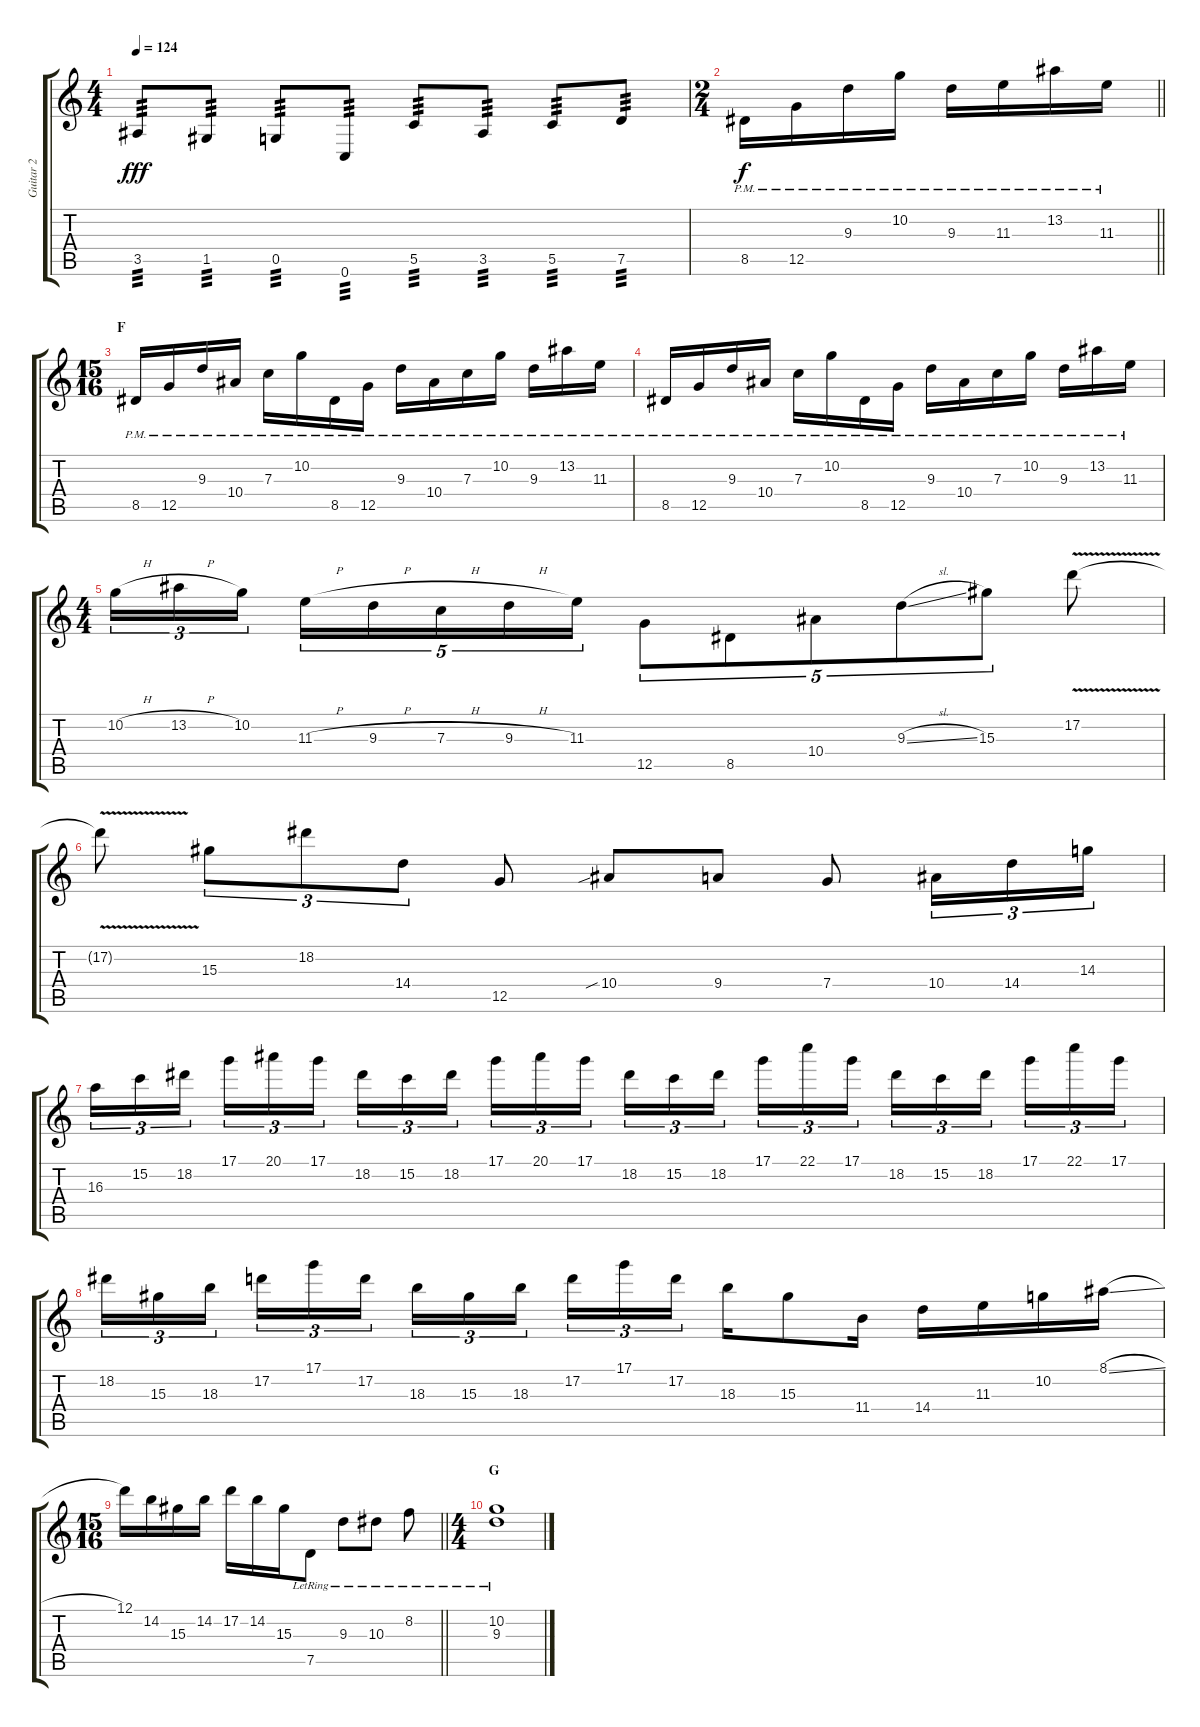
\track ("Guitar 2" "Guitar 2") {instrument distortionguitar}
\staff {score tabs}
\tuning (D4 A3 F3 C3 G2 C2) {hide}
\ts (4 4)
\tempo 124
\clef g2
\ks c
3.5.8{tp 3 dy fff} 1.5.8{tp 3} 0.5.8{tp 3} 0.6.8{tp 3} 5.5.8{tp 3} 3.5.8{tp 3} 5.5.8{tp 3} 7.5.8{tp 3} |
\ts (2 4)
\barLineRight lightlight
8.5{pm}.16{dy f} 12.5{pm}.16 9.3{pm}.16 10.2{pm}.16 9.3{pm}.16 11.3{pm}.16 13.2{pm}.16 11.3{pm}.16 |
\ts (15 16)
\section ("" "F")
8.5{pm}.16 12.5{pm}.16 9.3{pm}.16 10.4{pm}.16 7.3{pm}.16 10.2{pm}.16 8.5{pm}.16 12.5{pm}.16 9.3{pm}.16 10.4{pm}.16 7.3{pm}.16 10.2{pm}.16 9.3{pm}.16 13.2{pm}.16 11.3{pm}.16 |
8.5{pm}.16 12.5{pm}.16 9.3{pm}.16 10.4{pm}.16 7.3{pm}.16 10.2{pm}.16 8.5{pm}.16 12.5{pm}.16 9.3{pm}.16 10.4{pm}.16 7.3{pm}.16 10.2{pm}.16 9.3{pm}.16 13.2{pm}.16 11.3{pm}.16 |
\ts (4 4)
10.2{h}.16{tu (3 2)} 13.2{h}.16{tu (3 2)} 10.2.16{tu (3 2) beam splitsecondary} 11.3{h}.16{tu (5 4)} 9.3{h}.16{tu (5 4)} 7.3{h}.16{tu (5 4)} 9.3{h}.16{tu (5 4)} 11.3.16{tu (5 4)} 12.5.8{tu (5 4)} 8.5.8{tu (5 4)} 10.4.8{tu (5 4)} 9.3{sl}.8{tu (5 4)} 15.3.8{tu (5 4)} 17.2{v}.8 |
17.2{t}.8 15.3.8{tu (3 2)} 18.2.8{tu (3 2)} 14.4.8{tu (3 2)} 12.5.8 10.4{sib}.8 9.4.8 7.4.8 10.4.16{tu (3 2)} 14.4.16{tu (3 2)} 14.3.16{tu (3 2)} |
16.3.16{tu (3 2) instrument electricguitarjazz} 15.2.16{tu (3 2)} 18.2.16{tu (3 2) beam splitsecondary} 17.1.16{tu (3 2)} 20.1.16{tu (3 2)} 17.1.16{tu (3 2)} 18.2.16{tu (3 2)} 15.2.16{tu (3 2)} 18.2.16{tu (3 2) beam splitsecondary} 17.1.16{tu (3 2)} 20.1.16{tu (3 2)} 17.1.16{tu (3 2)} 18.2.16{tu (3 2)} 15.2.16{tu (3 2)} 18.2.16{tu (3 2) beam splitsecondary} 17.1.16{tu (3 2)} 22.1.16{tu (3 2)} 17.1.16{tu (3 2)} 18.2.16{tu (3 2)} 15.2.16{tu (3 2)} 18.2.16{tu (3 2) beam splitsecondary} 17.1.16{tu (3 2)} 22.1.16{tu (3 2)} 17.1.16{tu (3 2)} |
18.2.16{tu (3 2)} 15.3.16{tu (3 2)} 18.3.16{tu (3 2) beam splitsecondary} 17.2.16{tu (3 2)} 17.1.16{tu (3 2)} 17.2.16{tu (3 2)} 18.3.16{tu (3 2)} 15.3.16{tu (3 2)} 18.3.16{tu (3 2) beam splitsecondary} 17.2.16{tu (3 2)} 17.1.16{tu (3 2)} 17.2.16{tu (3 2)} 18.3.16 15.3.8 11.4.16 14.4.16 11.3.16 10.2.16 8.1{sl}.16 |
\ts (15 16)
\barLineRight lightlight
12.1.16 14.2.16 15.3.16 14.2.16 17.2.16 14.2.16 15.3.16 7.5{lr}.8 9.3{lr}.8 10.3{lr}.8 8.2{lr}.8 |
\ts (4 4)
\section ("" "G")
(10.2{lr} 9.3{lr}).1
